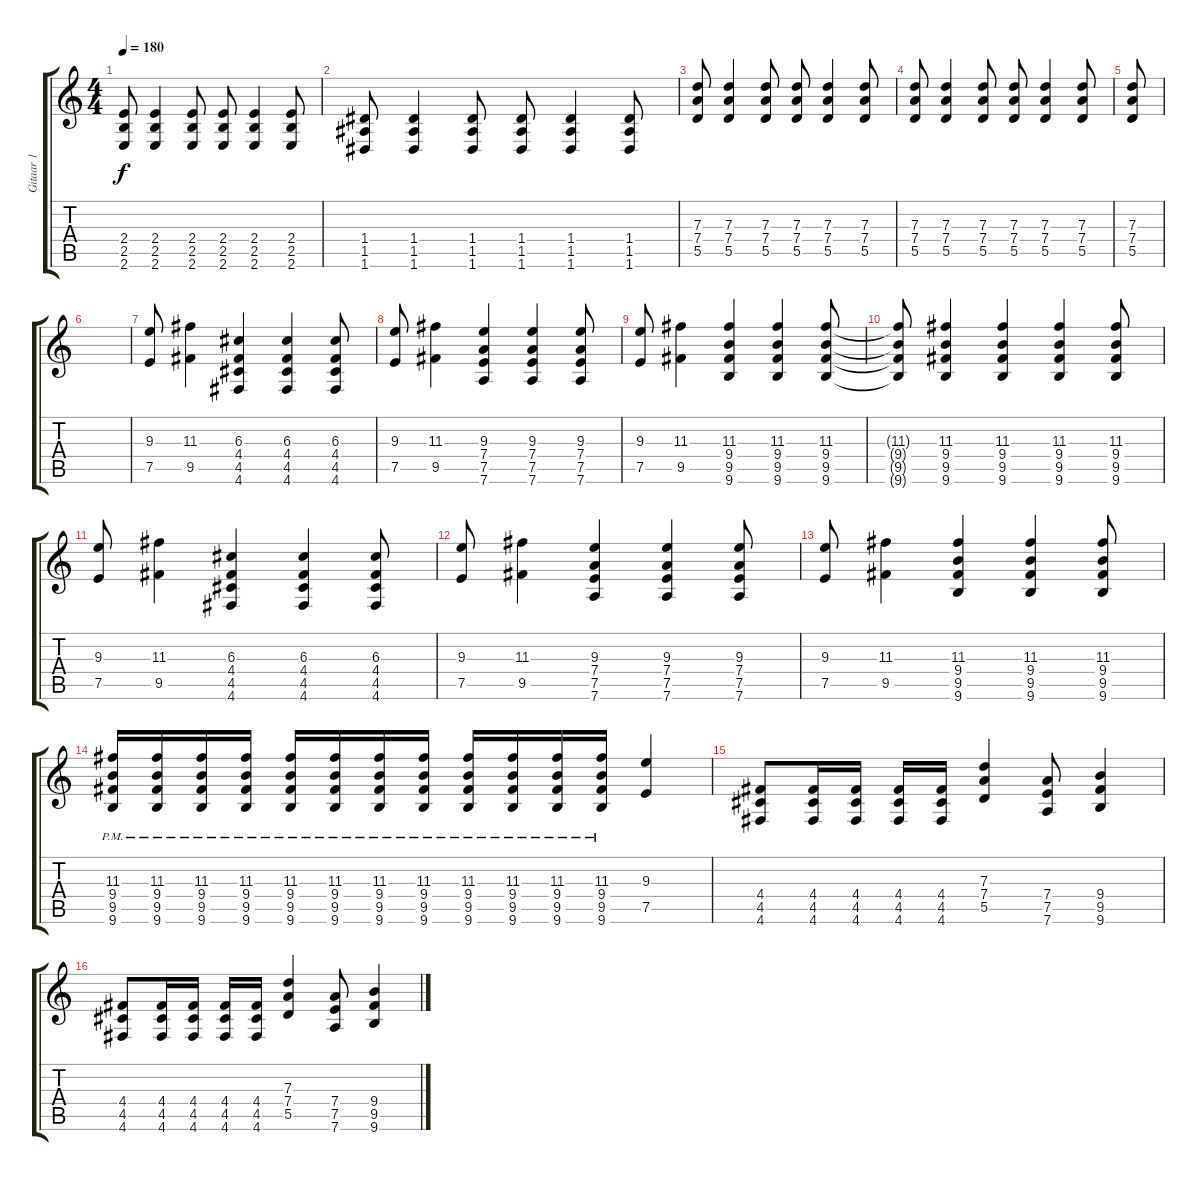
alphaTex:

\track ("Gitaar 1" "Gitaar 1") {instrument distortionguitar}
\staff {score tabs}
\tuning (E4 B3 G3 D3 A2 D2) {hide}
\ts (4 4)
\tempo 180
\clef g2
\ks c
(2.4 2.5 2.6).8{dy f} (2.4 2.5 2.6).4 (2.4 2.5 2.6).8 (2.4 2.5 2.6).8 (2.4 2.5 2.6).4 (2.4 2.5 2.6).8 |
(1.4 1.5 1.6).8 (1.4 1.5 1.6).4 (1.4 1.5 1.6).8 (1.4 1.5 1.6).8 (1.4 1.5 1.6).4 (1.4 1.5 1.6).8 |
(7.3 7.4 5.5).8 (7.3 7.4 5.5).4 (7.3 7.4 5.5).8 (7.3 7.4 5.5).8 (7.3 7.4 5.5).4 (7.3 7.4 5.5).8 |
(7.3 7.4 5.5).8 (7.3 7.4 5.5).4 (7.3 7.4 5.5).8 (7.3 7.4 5.5).8 (7.3 7.4 5.5).4 (7.3 7.4 5.5).8 |
(7.3 7.4 5.5).8 |
|
(9.3 7.5).8 (11.3 9.5).4 (6.3 4.4 4.5 4.6).4 (6.3 4.4 4.5 4.6).4 (6.3 4.4 4.5 4.6).8 |
(9.3 7.5).8 (11.3 9.5).4 (9.3 7.4 7.5 7.6).4 (9.3 7.4 7.5 7.6).4 (9.3 7.4 7.5 7.6).8 |
(9.3 7.5).8 (11.3 9.5).4 (11.3 9.4 9.5 9.6).4 (11.3 9.4 9.5 9.6).4 (11.3 9.4 9.5 9.6).8 |
(11.3{t} 9.4{t} 9.5{t} 9.6{t}).8 (11.3 9.4 9.5 9.6).4 (11.3 9.4 9.5 9.6).4 (11.3 9.4 9.5 9.6).4 (11.3 9.4 9.5 9.6).8 |
(9.3 7.5).8 (11.3 9.5).4 (6.3 4.4 4.5 4.6).4 (6.3 4.4 4.5 4.6).4 (6.3 4.4 4.5 4.6).8 |
(9.3 7.5).8 (11.3 9.5).4 (9.3 7.4 7.5 7.6).4 (9.3 7.4 7.5 7.6).4 (9.3 7.4 7.5 7.6).8 |
(9.3 7.5).8 (11.3 9.5).4 (11.3 9.4 9.5 9.6).4 (11.3 9.4 9.5 9.6).4 (11.3 9.4 9.5 9.6).8 |
(11.3{pm} 9.4{pm} 9.5{pm} 9.6{pm}).16 (11.3{pm} 9.4{pm} 9.5{pm} 9.6{pm}).16 (11.3{pm} 9.4{pm} 9.5{pm} 9.6{pm}).16 (11.3{pm} 9.4{pm} 9.5{pm} 9.6{pm}).16 (11.3{pm} 9.4{pm} 9.5{pm} 9.6{pm}).16 (11.3{pm} 9.4{pm} 9.5{pm} 9.6{pm}).16 (11.3{pm} 9.4{pm} 9.5{pm} 9.6{pm}).16 (11.3{pm} 9.4{pm} 9.5{pm} 9.6{pm}).16 (11.3{pm} 9.4{pm} 9.5{pm} 9.6{pm}).16 (11.3{pm} 9.4{pm} 9.5{pm} 9.6{pm}).16 (11.3{pm} 9.4{pm} 9.5{pm} 9.6{pm}).16 (11.3{pm} 9.4{pm} 9.5{pm} 9.6{pm}).16 (9.3 7.5).4 |
(4.4 4.5 4.6).8 (4.4 4.5 4.6).16 (4.4 4.5 4.6).16 (4.4 4.5 4.6).16 (4.4 4.5 4.6).16 (7.3 7.4 5.5).4 (7.4 7.5 7.6).8 (9.4 9.5 9.6).4 |
(4.4 4.5 4.6).8 (4.4 4.5 4.6).16 (4.4 4.5 4.6).16 (4.4 4.5 4.6).16 (4.4 4.5 4.6).16 (7.3 7.4 5.5).4 (7.4 7.5 7.6).8 (9.4 9.5 9.6).4
